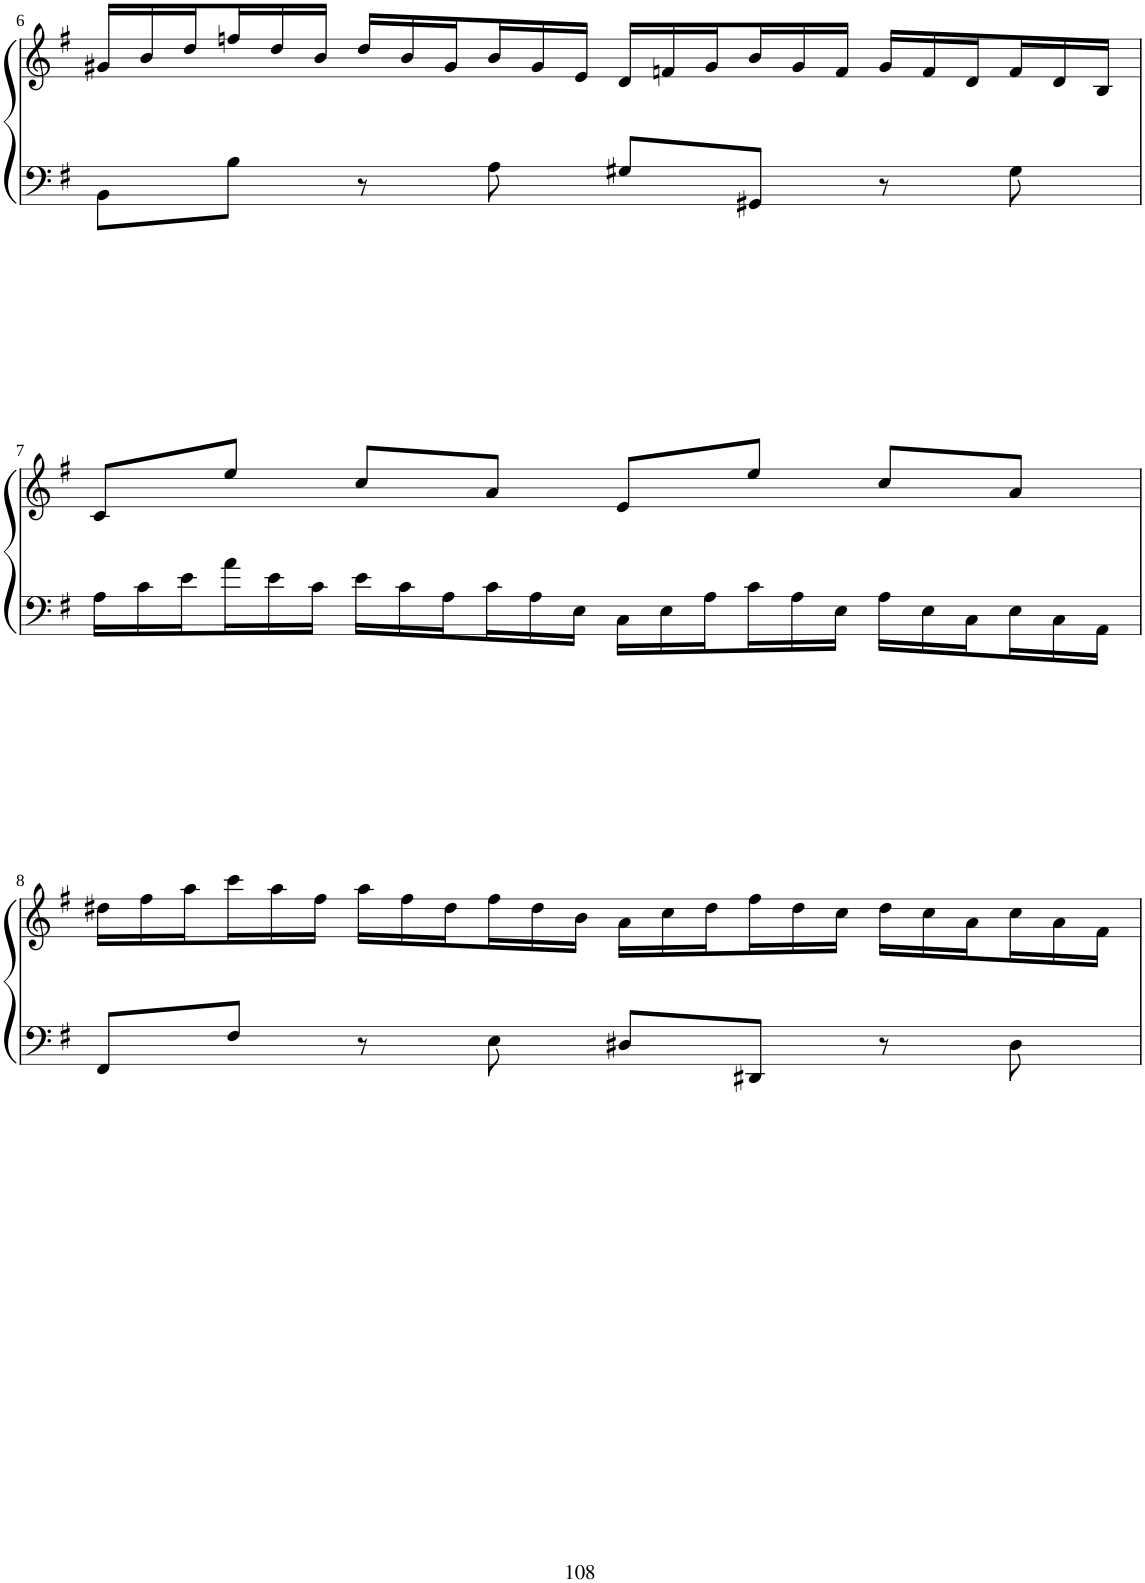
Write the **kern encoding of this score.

**kern	**kern
*part1	*part1
*staff2	*staff1
*I"Piano	*
*I'Pno	*
!!LO:PB:g=z
*clefF4	*clefG2
*k[f#]	*k[f#]
*M4/4	*M4/4
*met(c)	*met(c)
*	*Xbrackettup
=6	=6
8BB\L	24g#X/LL
.	24b/
.	24dd/
8B\J	24ffn/
.	24dd/
.	24b/JJ
8r	24dd/LL
.	24b/
.	24g#/
8A\	24b/
.	24g#/
.	24e/JJ
8G#X/L	24d/LL
.	24fn/
.	24g#/
8GG#X/J	24b/
.	24g#/
.	24f/JJ
8r	24g#/LL
.	24f/
.	24d/
8G#\	24f/
.	24d/
.	24B/JJ
!!LO:LB:g=z
=7	=7
*Xbrackettup	*
24A\LL	8c/L
24c\	.
24e\	.
24a\	8ee/J
24e\	.
24c\JJ	.
24e\LL	8cc/L
24c\	.
24A\	.
24c\	8a/J
24A\	.
24E\JJ	.
24C\LL	8e/L
24E\	.
24A\	.
24c\	8ee/J
24A\	.
24E\JJ	.
24A\LL	8cc/L
24E\	.
24C\	.
24E\	8a/J
24C\	.
24AA\JJ	.
!!LO:LB:g=z
=8	=8
8FF#/L	24dd#X\LL
.	24ff#\
.	24aa\
8F#/J	24ccc\
.	24aa\
.	24ff#\JJ
8r	24aa\LL
.	24ff#\
.	24dd#\
8E\	24ff#\
.	24dd#\
.	24b\JJ
8D#X/L	24a\LL
.	24cc\
.	24dd#\
8DD#X/J	24ff#\
.	24dd#\
.	24cc\JJ
8r	24dd#\LL
.	24cc\
.	24a\
8D#\	24cc\
.	24a\
.	24f#\JJ
=	=
*-	*-
